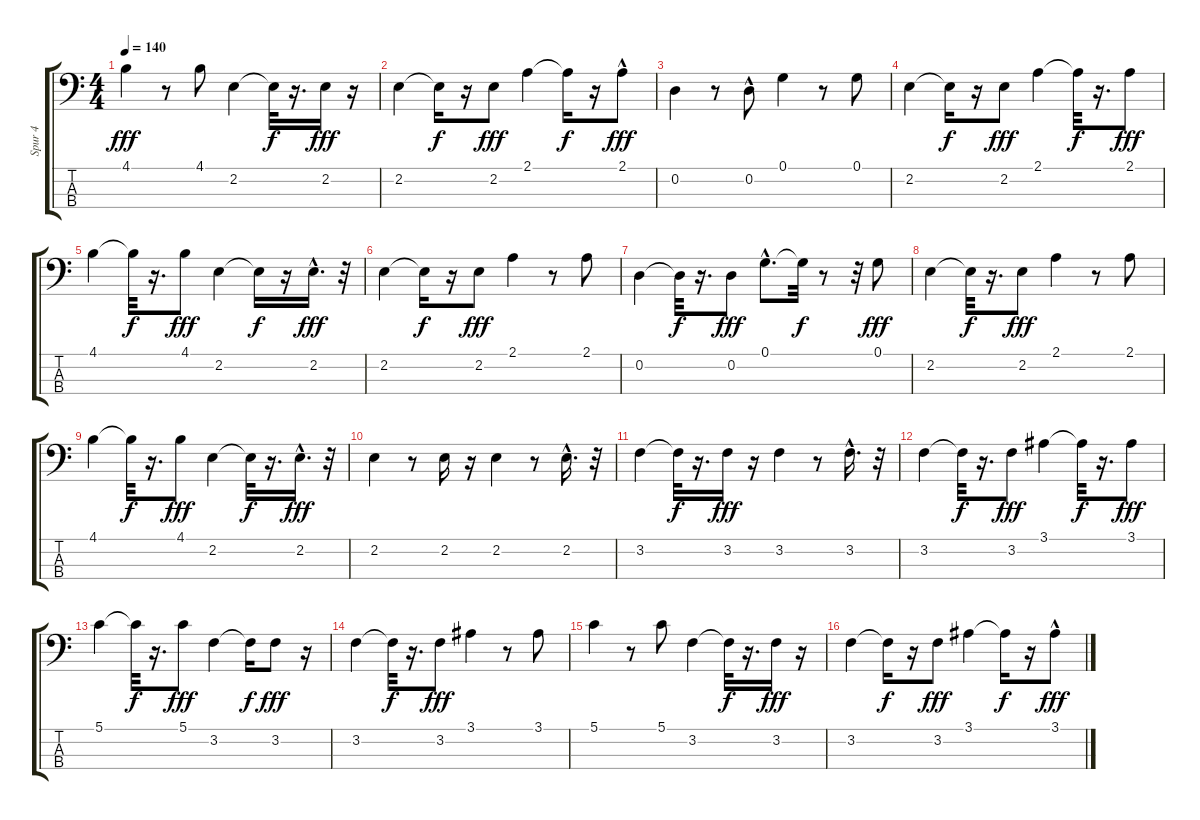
\track ("Spur 4" "Spur 4") {instrument electricbassfinger}
\staff {score tabs}
\tuning (G2 D2 A1 E1) {hide}
\ts (4 4)
\tempo 140
\clef f4
\ks c
4.1.4{dy fff} r.8 4.1.8 2.2.4 2.2{t}.32{dy f} r.16{d} 2.2.16{dy fff} r.16 |
2.2.4 2.2{t}.16{dy f} r.16 2.2.8{dy fff} 2.1.4 2.1{t}.16{dy f} r.16 2.1{hac}.8{dy fff} |
0.2.4 r.8 0.2{hac}.8 0.1.4 r.8 0.1.8 |
2.2.4 2.2{t}.16{dy f} r.16 2.2.8{dy fff} 2.1.4 2.1{t}.32{dy f} r.16{d} 2.1.8{dy fff} |
4.1.4 4.1{t}.32{dy f} r.16{d} 4.1.8{dy fff} 2.2.4 2.2{t}.16{dy f} r.16 2.2{hac}.16{d dy fff} r.32 |
2.2.4 2.2{t}.16{dy f} r.16 2.2.8{dy fff} 2.1.4 r.8 2.1.8 |
0.2.4 0.2{t}.32{dy f} r.16{d} 0.2.8{dy fff} 0.1{hac}.8{d} 0.1{t}.32{dy f} r.8 r.32 0.1.8{dy fff} |
2.2.4 2.2{t}.32{dy f} r.16{d} 2.2.8{dy fff} 2.1.4 r.8 2.1.8 |
4.1.4 4.1{t}.32{dy f} r.16{d} 4.1.8{dy fff} 2.2.4 2.2{t}.32{dy f} r.16{d} 2.2{hac}.16{d dy fff} r.32 |
2.2.4 r.8 2.2.16 r.16 2.2.4 r.8 2.2{hac}.16{d} r.32 |
3.2.4 3.2{t}.32{dy f} r.16{d} 3.2.16{dy fff} r.16 3.2.4 r.8 3.2{hac}.16{d} r.32 |
3.2.4 3.2{t}.32{dy f} r.16{d} 3.2.8{dy fff} 3.1.4 3.1{t}.32{dy f} r.16{d} 3.1.8{dy fff} |
5.1.4 5.1{t}.32{dy f} r.16{d} 5.1.8{dy fff} 3.2.4 3.2{t}.16{dy f} 3.2.8{dy fff} r.16 |
3.2.4 3.2{t}.32{dy f} r.16{d} 3.2.8{dy fff} 3.1.4 r.8 3.1.8 |
5.1.4 r.8 5.1.8 3.2.4 3.2{t}.32{dy f} r.16{d} 3.2.16{dy fff} r.16 |
3.2.4 3.2{t}.16{dy f} r.16 3.2.8{dy fff} 3.1.4 3.1{t}.16{dy f} r.16 3.1{hac}.8{dy fff}
